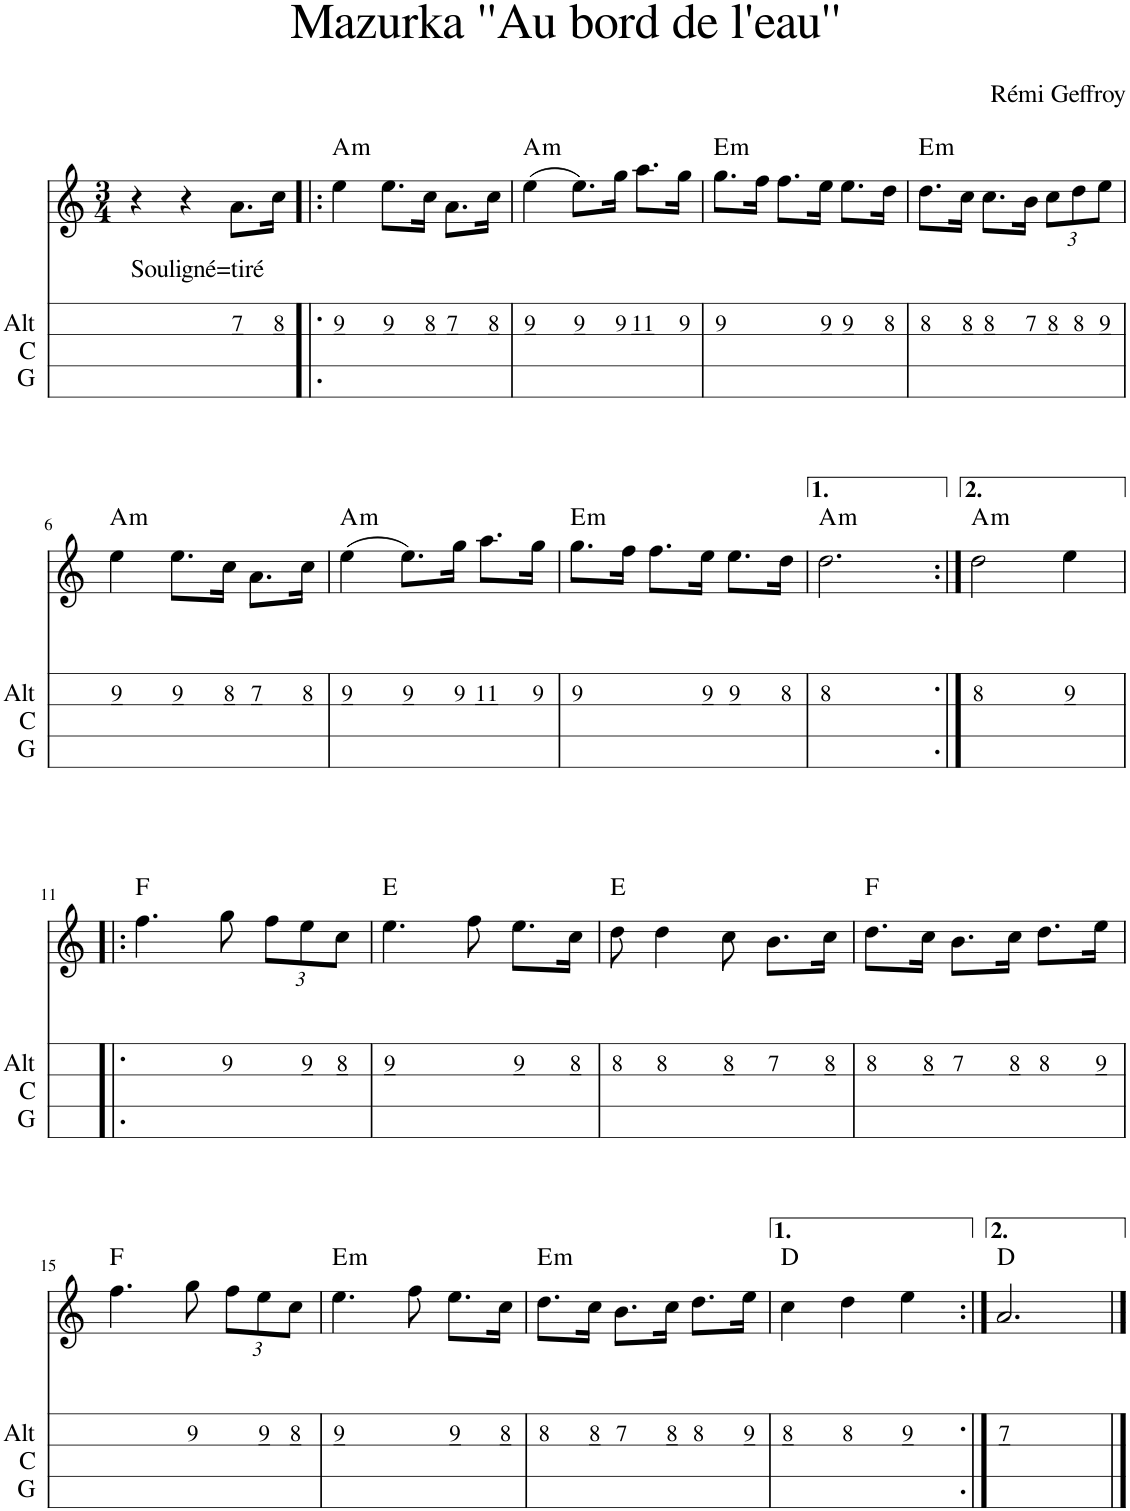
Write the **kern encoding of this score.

**kern	**harte	**kern	**text	**text	**text	**harte
*part2	*part2	*part1	*part1	*part1	*part1	*part1
*staff2	*	*staff1	*staff1	*staff1	*staff1	*
*I"Alt C G	*	*I"Piano	*	*	*	*
*I'Alt C G	*	*	*	*	*	*
*stria4	*	*	*	*	*	*
*clefG2	*	*clefG2	*	*	*	*
*k[]	*	*k[]	*	*	*	*
*M3/4	*	*M3/4	*	*	*	*
=1	=1	=1	=1	=1	=1	=1
!	!LO:H:kt=Souligné=tiré	!	!	!	!	!
2.ryy	N	4r	.	.	.	.
.	.	4r	.	.	.	.
!	!	!	!	!	!LO:LY:b	!
.	.	8.a\L	.	.	7	.
!	!	!	!	!	!LO:LY:b	!
.	.	16cc\Jk	.	.	8	.
=2!|:	=2!|:	=2!|:	=2!|:	=2!|:	=2!|:	=2!|:
!	!	!	!	!	!LO:LY:b	!LO:H:kt=m
2.ryy	.	4ee\	.	.	9	A:min
!	!	!	!	!	!LO:LY:b	!
.	.	8.ee\L	.	.	9	.
!	!	!	!	!	!LO:LY:b	!
.	.	16cc\Jk	.	.	8	.
!	!	!	!	!	!LO:LY:b	!
.	.	8.a\L	.	.	7	.
!	!	!	!	!	!LO:LY:b	!
.	.	16cc\Jk	.	.	8	.
=3	=3	=3	=3	=3	=3	=3
!	!	!	!	!	!LO:LY:b	!LO:H:kt=m
2.ryy	.	(4ee\	.	.	9	A:min
!	!	!	!	!	!LO:LY:b	!
.	.	8.ee\L)	.	.	9	.
!	!	!	!	!	!LO:LY:b	!
.	.	16gg\Jk	.	.	9	.
!	!	!	!	!	!LO:LY:b	!
.	.	8.aa\L	.	.	11	.
!	!	!	!	!	!LO:LY:b	!
.	.	16gg\Jk	.	.	9	.
=4	=4	=4	=4	=4	=4	=4
!	!	!	!	!	!LO:LY:b	!LO:H:kt=m
2.ryy	.	8.gg\L	.	.	9	E:min
.	.	16ff\Jk	.	.	.	.
.	.	8.ff\L	.	.	.	.
!	!	!	!	!	!LO:LY:b	!
.	.	16ee\Jk	.	.	9	.
!	!	!	!	!	!LO:LY:b	!
.	.	8.ee\L	.	.	9	.
!	!	!	!	!	!LO:LY:b	!
.	.	16dd\Jk	.	.	8	.
=5	=5	=5	=5	=5	=5	=5
!	!	!	!	!	!LO:LY:b	!LO:H:kt=m
2.ryy	.	8.dd\L	.	.	8	E:min
!	!	!	!	!	!LO:LY:b	!
.	.	16cc\Jk	.	.	8	.
!	!	!	!	!	!LO:LY:b	!
.	.	8.cc\L	.	.	8	.
!	!	!	!	!	!LO:LY:b	!
.	.	16b\Jk	.	.	7	.
*	*	*Xbrackettup	*	*	*	*
!	!	!	!	!	!LO:LY:b	!
.	.	12cc\L	.	.	8	.
!	!	!	!	!	!LO:LY:b	!
.	.	12dd\	.	.	8	.
!	!	!	!	!	!LO:LY:b	!
.	.	12ee\J	.	.	9	.
!!LO:LB:g=z
=6	=6	=6	=6	=6	=6	=6
!	!	!	!	!	!LO:LY:b	!LO:H:kt=m
2.ryy	.	4ee\	.	.	9	A:min
!	!	!	!	!	!LO:LY:b	!
.	.	8.ee\L	.	.	9	.
!	!	!	!	!	!LO:LY:b	!
.	.	16cc\Jk	.	.	8	.
!	!	!	!	!	!LO:LY:b	!
.	.	8.a\L	.	.	7	.
!	!	!	!	!	!LO:LY:b	!
.	.	16cc\Jk	.	.	8	.
=7	=7	=7	=7	=7	=7	=7
!	!	!	!	!	!LO:LY:b	!LO:H:kt=m
2.ryy	.	(4ee\	.	.	9	A:min
!	!	!	!	!	!LO:LY:b	!
.	.	8.ee\L)	.	.	9	.
!	!	!	!	!	!LO:LY:b	!
.	.	16gg\Jk	.	.	9	.
!	!	!	!	!	!LO:LY:b	!
.	.	8.aa\L	.	.	11	.
!	!	!	!	!	!LO:LY:b	!
.	.	16gg\Jk	.	.	9	.
=8	=8	=8	=8	=8	=8	=8
!	!	!	!	!	!LO:LY:b	!LO:H:kt=m
2.ryy	.	8.gg\L	.	.	9	E:min
.	.	16ff\Jk	.	.	.	.
.	.	8.ff\L	.	.	.	.
!	!	!	!	!	!LO:LY:b	!
.	.	16ee\Jk	.	.	9	.
!	!	!	!	!	!LO:LY:b	!
.	.	8.ee\L	.	.	9	.
!	!	!	!	!	!LO:LY:b	!
.	.	16dd\Jk	.	.	8	.
=9	=9	=9	=9	=9	=9	=9
!	!	!	!	!	!LO:LY:b	!LO:H:kt=m
2.ryy	.	2.dd\	.	.	8	A:min
=10:|!	=10:|!	=10:|!	=10:|!	=10:|!	=10:|!	=10:|!
!	!	!	!	!	!LO:LY:b	!LO:H:kt=m
2.ryy	.	2dd\	.	.	8	A:min
!	!	!	!	!	!LO:LY:b	!
.	.	4ee\	.	.	9	.
!!LO:LB:g=z
=11!|:	=11!|:	=11!|:	=11!|:	=11!|:	=11!|:	=11!|:
2.ryy	.	4.ff\	.	.	.	F:maj
!	!	!	!	!	!LO:LY:b	!
.	.	8gg\	.	.	9	.
.	.	12ff\L	.	.	.	.
!	!	!	!	!	!LO:LY:b	!
.	.	12ee\	.	.	9	.
!	!	!	!	!	!LO:LY:b	!
.	.	12cc\J	.	.	8	.
=12	=12	=12	=12	=12	=12	=12
!	!	!	!	!	!LO:LY:b	!
2.ryy	.	4.ee\	.	.	9	E:maj
.	.	8ff\	.	.	.	.
!	!	!	!	!	!LO:LY:b	!
.	.	8.ee\L	.	.	9	.
!	!	!	!	!	!LO:LY:b	!
.	.	16cc\Jk	.	.	8	.
=13	=13	=13	=13	=13	=13	=13
!	!	!	!	!	!LO:LY:b	!
2.ryy	.	8dd\	.	.	8	E:maj
!	!	!	!	!	!LO:LY:b	!
.	.	4dd\	.	.	8	.
!	!	!	!	!	!LO:LY:b	!
.	.	8cc\	.	.	8	.
!	!	!	!	!	!LO:LY:b	!
.	.	8.b\L	.	.	7	.
!	!	!	!	!	!LO:LY:b	!
.	.	16cc\Jk	.	.	8	.
=14	=14	=14	=14	=14	=14	=14
!	!	!	!	!	!LO:LY:b	!
2.ryy	.	8.dd\L	.	.	8	F:maj
!	!	!	!	!	!LO:LY:b	!
.	.	16cc\Jk	.	.	8	.
!	!	!	!	!	!LO:LY:b	!
.	.	8.b\L	.	.	7	.
!	!	!	!	!	!LO:LY:b	!
.	.	16cc\Jk	.	.	8	.
!	!	!	!	!	!LO:LY:b	!
.	.	8.dd\L	.	.	8	.
!	!	!	!	!	!LO:LY:b	!
.	.	16ee\Jk	.	.	9	.
!!LO:LB:g=z
=15	=15	=15	=15	=15	=15	=15
2.ryy	.	4.ff\	.	.	.	F:maj
!	!	!	!	!	!LO:LY:b	!
.	.	8gg\	.	.	9	.
.	.	12ff\L	.	.	.	.
!	!	!	!	!	!LO:LY:b	!
.	.	12ee\	.	.	9	.
!	!	!	!	!	!LO:LY:b	!
.	.	12cc\J	.	.	8	.
=16	=16	=16	=16	=16	=16	=16
!	!	!	!	!	!LO:LY:b	!LO:H:kt=m
2.ryy	.	4.ee\	.	.	9	E:min
.	.	8ff\	.	.	.	.
!	!	!	!	!	!LO:LY:b	!
.	.	8.ee\L	.	.	9	.
!	!	!	!	!	!LO:LY:b	!
.	.	16cc\Jk	.	.	8	.
=17	=17	=17	=17	=17	=17	=17
!	!	!	!	!	!LO:LY:b	!LO:H:kt=m
2.ryy	.	8.dd\L	.	.	8	E:min
!	!	!	!	!	!LO:LY:b	!
.	.	16cc\Jk	.	.	8	.
!	!	!	!	!	!LO:LY:b	!
.	.	8.b\L	.	.	7	.
!	!	!	!	!	!LO:LY:b	!
.	.	16cc\Jk	.	.	8	.
!	!	!	!	!	!LO:LY:b	!
.	.	8.dd\L	.	.	8	.
!	!	!	!	!	!LO:LY:b	!
.	.	16ee\Jk	.	.	9	.
=18	=18	=18	=18	=18	=18	=18
!	!	!	!	!	!LO:LY:b	!
2.ryy	.	4cc\	.	.	8	D:maj
!	!	!	!	!	!LO:LY:b	!
.	.	4dd\	.	.	8	.
!	!	!	!	!	!LO:LY:b	!
.	.	4ee\	.	.	9	.
=19:|!	=19:|!	=19:|!	=19:|!	=19:|!	=19:|!	=19:|!
!	!	!	!	!	!LO:LY:b	!
2.ryy	.	2.a/	.	.	7	D:maj
==	==	==	==	==	==	==
*-	*-	*-	*-	*-	*-	*-
